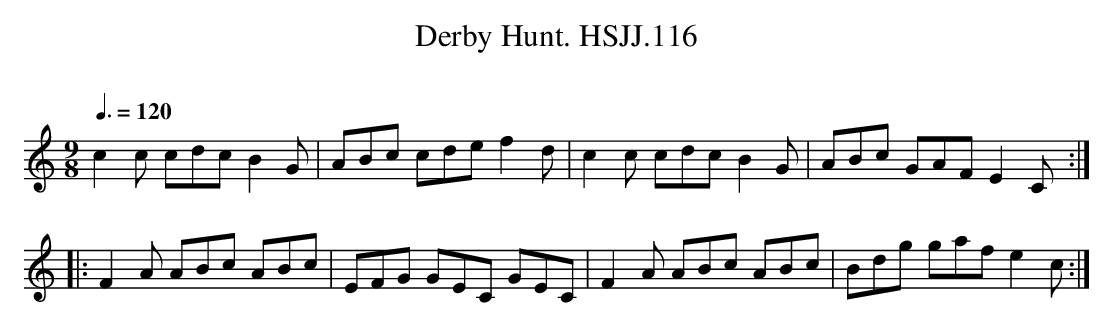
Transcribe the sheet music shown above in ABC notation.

X:1
T:Derby Hunt. HSJJ.116
M:9/8
L:1/8
Q:3/8=120
O:
K:C
c2c cdcB2G|ABc cdef2d|c2c cdcB2G|ABc GAFE2C:|
|:F2A ABc ABc|EFG GEC GEC|F2A ABc ABc|Bdg gafe2c:|
